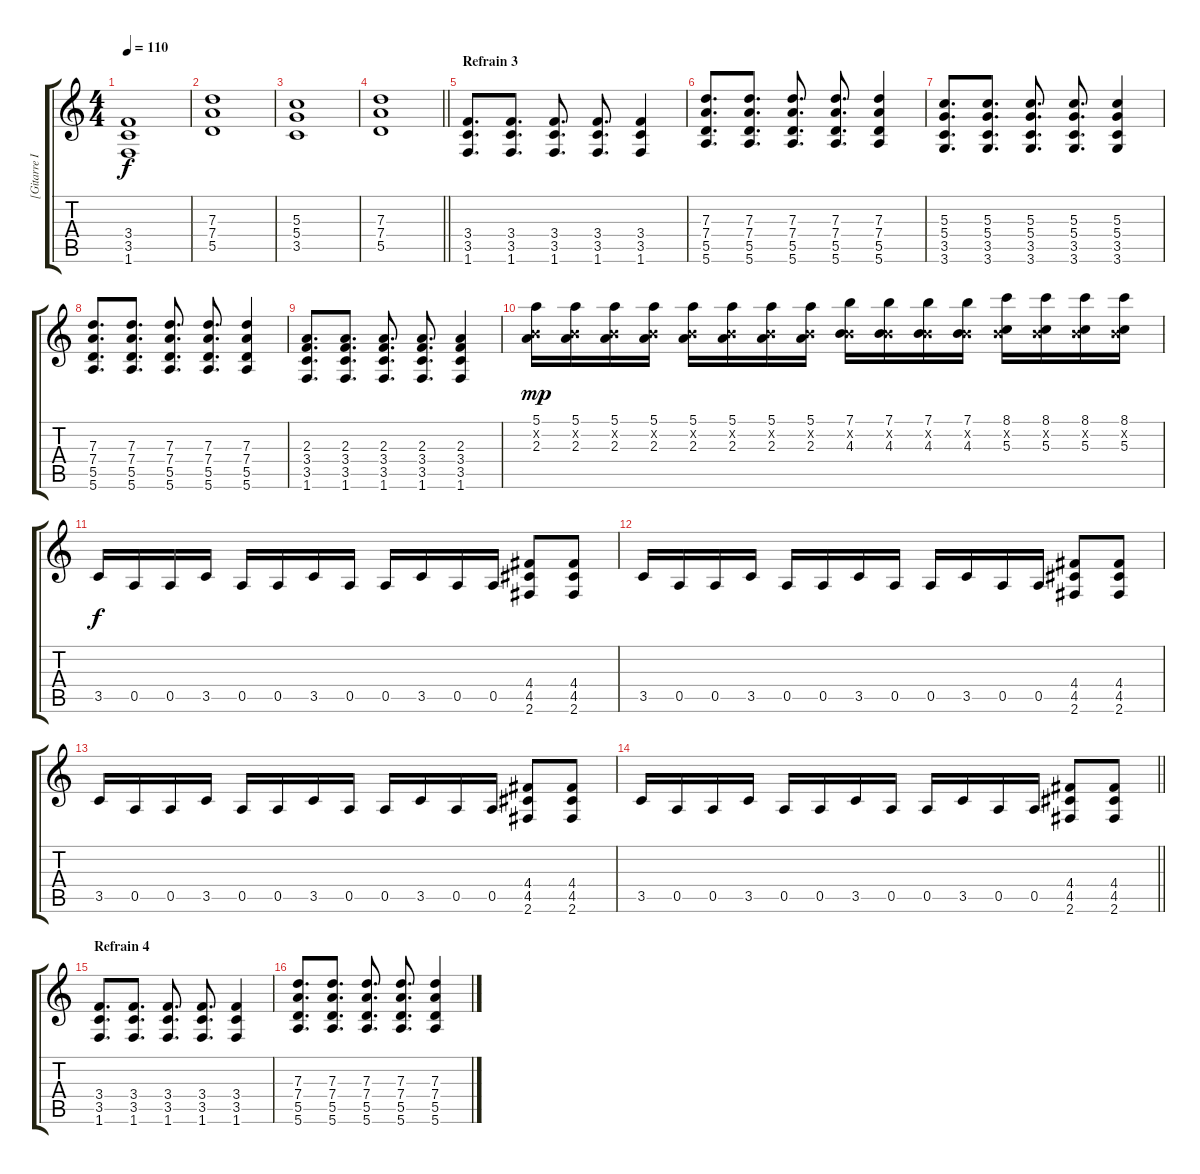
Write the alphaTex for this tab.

\track ("[Gitarre I]" "[Gitarre I") {instrument distortionguitar}
\staff {score tabs}
\tuning (E4 B3 G3 D3 A2 E2) {hide}
\ts (4 4)
\tempo 110
\clef g2
\ks c
(3.4 3.5 1.6).1{dy f} |
(7.3 7.4 5.5).1 |
(5.3 5.4 3.5).1 |
\barLineRight lightlight
(7.3 7.4 5.5).1 |
\section ("" "Refrain 3")
(3.4 3.5 1.6).8{d} (3.4 3.5 1.6).8{d} (3.4 3.5 1.6).8{d} (3.4 3.5 1.6).8{d} (3.4 3.5 1.6).4 |
(7.3 7.4 5.5 5.6).8{d} (7.3 7.4 5.5 5.6).8{d} (7.3 7.4 5.5 5.6).8{d} (7.3 7.4 5.5 5.6).8{d} (7.3 7.4 5.5 5.6).4 |
(5.3 5.4 3.5 3.6).8{d} (5.3 5.4 3.5 3.6).8{d} (5.3 5.4 3.5 3.6).8{d} (5.3 5.4 3.5 3.6).8{d} (5.3 5.4 3.5 3.6).4 |
(7.3 7.4 5.5 5.6).8{d} (7.3 7.4 5.5 5.6).8{d} (7.3 7.4 5.5 5.6).8{d} (7.3 7.4 5.5 5.6).8{d} (7.3 7.4 5.5 5.6).4 |
(2.3 3.4 3.5 1.6).8{d} (2.3 3.4 3.5 1.6).8{d} (2.3 3.4 3.5 1.6).8{d} (2.3 3.4 3.5 1.6).8{d} (2.3 3.4 3.5 1.6).4 |
(5.1 0.2{x} 2.3).16{dy mp volume 16 balance 8} (5.1 0.2{x} 2.3).16 (5.1 0.2{x} 2.3).16 (5.1 0.2{x} 2.3).16 (5.1 0.2{x} 2.3).16 (5.1 0.2{x} 2.3).16 (5.1 0.2{x} 2.3).16 (5.1 0.2{x} 2.3).16 (7.1 0.2{x} 4.3).16 (7.1 0.2{x} 4.3).16 (7.1 0.2{x} 4.3).16 (7.1 0.2{x} 4.3).16 (8.1 0.2{x} 5.3).16 (8.1 0.2{x} 5.3).16 (8.1 0.2{x} 5.3).16 (8.1 0.2{x} 5.3).16 |
3.5.16{dy f volume 12 balance 5 instrument distortionguitar} 0.5.16 0.5.16 3.5.16 0.5.16 0.5.16 3.5.16 0.5.16 0.5.16 3.5.16 0.5.16 0.5.16 (4.4 4.5 2.6).8{volume 16 balance 8} (4.4 4.5 2.6).8 |
3.5.16{volume 12 balance 5} 0.5.16 0.5.16 3.5.16 0.5.16 0.5.16 3.5.16 0.5.16 0.5.16 3.5.16 0.5.16 0.5.16 (4.4 4.5 2.6).8{volume 16 balance 8} (4.4 4.5 2.6).8 |
3.5.16{volume 12 balance 5 instrument distortionguitar} 0.5.16 0.5.16 3.5.16 0.5.16 0.5.16 3.5.16 0.5.16 0.5.16 3.5.16 0.5.16 0.5.16 (4.4 4.5 2.6).8{volume 16 balance 8} (4.4 4.5 2.6).8 |
\barLineRight lightlight
3.5.16{volume 12 balance 5} 0.5.16 0.5.16 3.5.16 0.5.16 0.5.16 3.5.16 0.5.16 0.5.16 3.5.16 0.5.16 0.5.16 (4.4 4.5 2.6).8{volume 16 balance 8} (4.4 4.5 2.6).8 |
\section ("" "Refrain 4")
(3.4 3.5 1.6).8{d volume 12} (3.4 3.5 1.6).8{d} (3.4 3.5 1.6).8{d} (3.4 3.5 1.6).8{d} (3.4 3.5 1.6).4 |
(7.3 7.4 5.5 5.6).8{d} (7.3 7.4 5.5 5.6).8{d} (7.3 7.4 5.5 5.6).8{d} (7.3 7.4 5.5 5.6).8{d} (7.3 7.4 5.5 5.6).4
